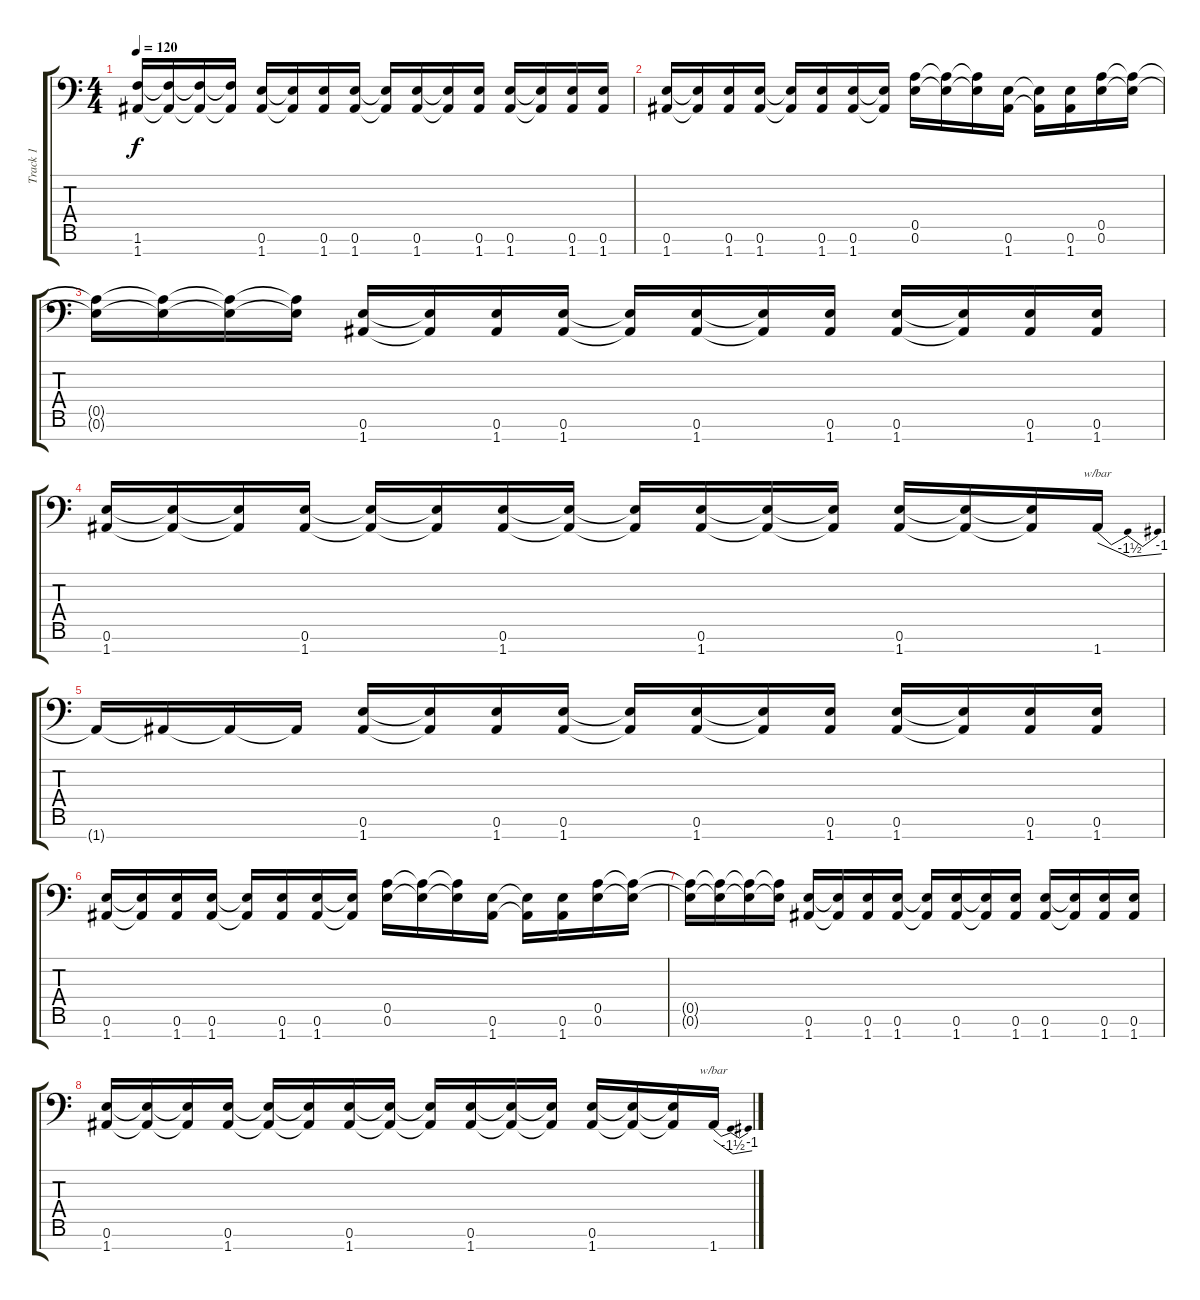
\track ("Track 1" "Track 1") {instrument distortionguitar}
\staff {score tabs}
\tuning (E4 B3 G3 D3 A2 E2 A1) {hide}
\ts (4 4)
\tempo 120
\clef f4
\ks c
(1.6{t} 1.7{t}).16{dy f} (1.6{t} 1.7{t}).16 (1.6{t} 1.7{t}).16 (1.6{t} 1.7{t}).16 (0.6 1.7).16 (0.6{t} 1.7{t}).16 (0.6 1.7).16 (0.6 1.7).16 (0.6{t} 1.7{t}).16 (0.6 1.7).16 (0.6{t} 1.7{t}).16 (0.6 1.7).16 (0.6 1.7).16 (0.6{t} 1.7{t}).16 (0.6 1.7).16 (0.6 1.7).16 |
(0.6 1.7).16 (0.6{t} 1.7{t}).16 (0.6 1.7).16 (0.6 1.7).16 (0.6{t} 1.7{t}).16 (0.6 1.7).16 (0.6 1.7).16 (0.6{t} 1.7{t}).16 (0.5 0.6).16 (0.5{t} 0.6{t}).16 (0.5{t} 0.6{t}).16 (0.6 1.7).16 (0.6{t} 1.7{t}).16 (0.6 1.7).16 (0.5 0.6).16 (0.5{t} 0.6{t}).16 |
(0.5{t} 0.6{t}).16 (0.5{t} 0.6{t}).16 (0.5{t} 0.6{t}).16 (0.5{t} 0.6{t}).16 (0.6 1.7).16 (0.6{t} 1.7{t}).16 (0.6 1.7).16 (0.6 1.7).16 (0.6{t} 1.7{t}).16 (0.6 1.7).16 (0.6{t} 1.7{t}).16 (0.6 1.7).16 (0.6 1.7).16 (0.6{t} 1.7{t}).16 (0.6 1.7).16 (0.6 1.7).16 |
(0.6 1.7).16 (0.6{t} 1.7{t}).16 (0.6{t} 1.7{t}).16 (0.6 1.7).16 (0.6{t} 1.7{t}).16 (0.6{t} 1.7{t}).16 (0.6 1.7).16 (0.6{t} 1.7{t}).16 (0.6{t} 1.7{t}).16 (0.6 1.7).16 (0.6{t} 1.7{t}).16 (0.6{t} 1.7{t}).16 (0.6 1.7).16 (0.6{t} 1.7{t}).16 (0.6{t} 1.7{t}).16 1.7.16{tbe (dip default 0 0 45 -6 60 -4)} |
1.7{t}.16 1.7{t}.16 1.7{t}.16 1.7{t}.16 (0.6 1.7).16 (0.6{t} 1.7{t}).16 (0.6 1.7).16 (0.6 1.7).16 (0.6{t} 1.7{t}).16 (0.6 1.7).16 (0.6{t} 1.7{t}).16 (0.6 1.7).16 (0.6 1.7).16 (0.6{t} 1.7{t}).16 (0.6 1.7).16 (0.6 1.7).16 |
(0.6 1.7).16 (0.6{t} 1.7{t}).16 (0.6 1.7).16 (0.6 1.7).16 (0.6{t} 1.7{t}).16 (0.6 1.7).16 (0.6 1.7).16 (0.6{t} 1.7{t}).16 (0.5 0.6).16 (0.5{t} 0.6{t}).16 (0.5{t} 0.6{t}).16 (0.6 1.7).16 (0.6{t} 1.7{t}).16 (0.6 1.7).16 (0.5 0.6).16 (0.5{t} 0.6{t}).16 |
(0.5{t} 0.6{t}).16 (0.5{t} 0.6{t}).16 (0.5{t} 0.6{t}).16 (0.5{t} 0.6{t}).16 (0.6 1.7).16 (0.6{t} 1.7{t}).16 (0.6 1.7).16 (0.6 1.7).16 (0.6{t} 1.7{t}).16 (0.6 1.7).16 (0.6{t} 1.7{t}).16 (0.6 1.7).16 (0.6 1.7).16 (0.6{t} 1.7{t}).16 (0.6 1.7).16 (0.6 1.7).16 |
(0.6 1.7).16 (0.6{t} 1.7{t}).16 (0.6{t} 1.7{t}).16 (0.6 1.7).16 (0.6{t} 1.7{t}).16 (0.6{t} 1.7{t}).16 (0.6 1.7).16 (0.6{t} 1.7{t}).16 (0.6{t} 1.7{t}).16 (0.6 1.7).16 (0.6{t} 1.7{t}).16 (0.6{t} 1.7{t}).16 (0.6 1.7).16 (0.6{t} 1.7{t}).16 (0.6{t} 1.7{t}).16 1.7.16{tbe (dip default 0 0 45 -6 60 -4)}
